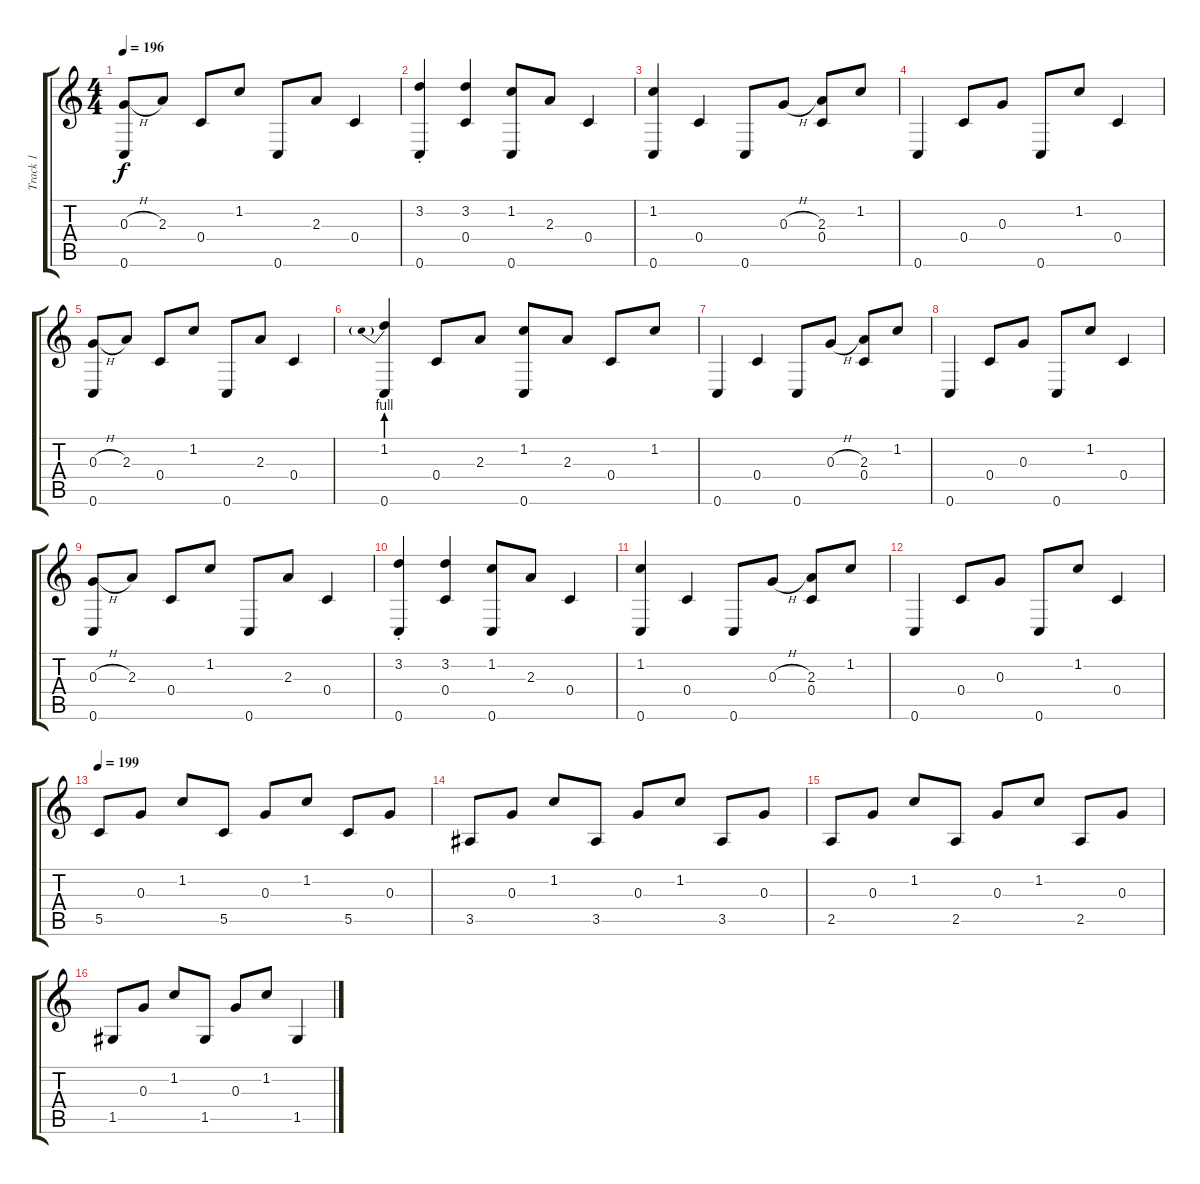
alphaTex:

\track ("Track 1" "Track 1") {instrument acousticguitarsteel}
\staff {score tabs}
\tuning (E4 B3 G3 C3 G2 C2) {hide}
\ts (4 4)
\tempo 196
\clef g2
\ks c
(0.3{h} 0.6).8{dy f} 2.3.8 0.4.8 1.2.8 0.6.8 2.3.8 0.4.4 |
(3.2{st} 0.6).4 (3.2 0.4).4 (1.2 0.6).8 2.3.8 0.4.4 |
(1.2 0.6).4 0.4.4 0.6.8 0.3{h}.8 (2.3 0.4).8 1.2.8 |
0.6.4 0.4.8 0.3.8 0.6.8 1.2.8 0.4.4 |
(0.3{h} 0.6).8 2.3.8 0.4.8 1.2.8 0.6.8 2.3.8 0.4.4 |
(1.2{be (prebend 0 4 60 4)} 0.6).4 0.4.8 2.3.8 (1.2 0.6).8 2.3.8 0.4.8 1.2.8 |
0.6.4 0.4.4 0.6.8 0.3{h}.8 (2.3 0.4).8 1.2.8 |
0.6.4 0.4.8 0.3.8 0.6.8 1.2.8 0.4.4 |
(0.3{h} 0.6).8 2.3.8 0.4.8 1.2.8 0.6.8 2.3.8 0.4.4 |
(3.2{st} 0.6).4 (3.2 0.4).4 (1.2 0.6).8 2.3.8 0.4.4 |
(1.2 0.6).4 0.4.4 0.6.8 0.3{h}.8 (2.3 0.4).8 1.2.8 |
0.6.4 0.4.8 0.3.8 0.6.8 1.2.8 0.4.4 |
\tempo 199
5.5.8 0.3.8 1.2.8 5.5.8 0.3.8 1.2.8 5.5.8 0.3.8 |
3.5.8 0.3.8 1.2.8 3.5.8 0.3.8 1.2.8 3.5.8 0.3.8 |
2.5.8 0.3.8 1.2.8 2.5.8 0.3.8 1.2.8 2.5.8 0.3.8 |
1.5.8 0.3.8 1.2.8 1.5.8 0.3.8 1.2.8 1.5.4
